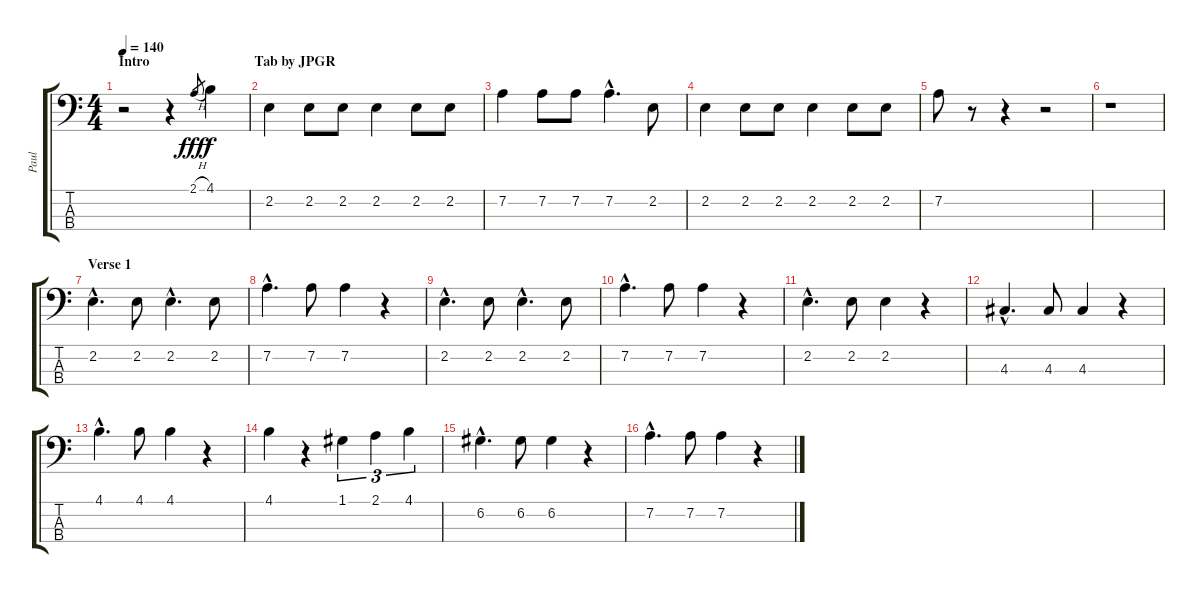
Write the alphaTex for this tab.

\track ("Paul" "Paul") {instrument electricbasspick}
\staff {score tabs}
\tuning (G2 D2 A1 E1) {hide}
\ts (4 4)
\section ("" "Intro                              Tab by JPGR")
\tempo 140
\clef f4
\ks c
r.2{dy fff instrument electricbasspick} r.4 2.1{h}.8{gr} 4.1.4{dy f} |
2.2.4 2.2.8 2.2.8 2.2.4 2.2.8 2.2.8 |
7.2.4 7.2.8 7.2.8 7.2{hac}.4{d} 2.2.8 |
2.2.4 2.2.8 2.2.8 2.2.4 2.2.8 2.2.8 |
7.2.8 r.8 r.4 r.2 |
r.1 |
\section ("" "Verse 1")
2.2{hac}.4{d} 2.2.8 2.2{hac}.4{d} 2.2.8 |
7.2{hac}.4{d} 7.2.8 7.2.4 r.4 |
2.2{hac}.4{d} 2.2.8 2.2{hac}.4{d} 2.2.8 |
7.2{hac}.4{d} 7.2.8 7.2.4 r.4 |
2.2{hac}.4{d} 2.2.8 2.2.4 r.4 |
4.3{hac}.4{d} 4.3.8 4.3.4 r.4 |
4.1{hac}.4{d} 4.1.8 4.1.4 r.4 |
4.1.4 r.4 1.1.4{tu (3 2)} 2.1.4{tu (3 2)} 4.1.4{tu (3 2)} |
6.2{hac}.4{d} 6.2.8 6.2.4 r.4 |
7.2{hac}.4{d} 7.2.8 7.2.4 r.4
